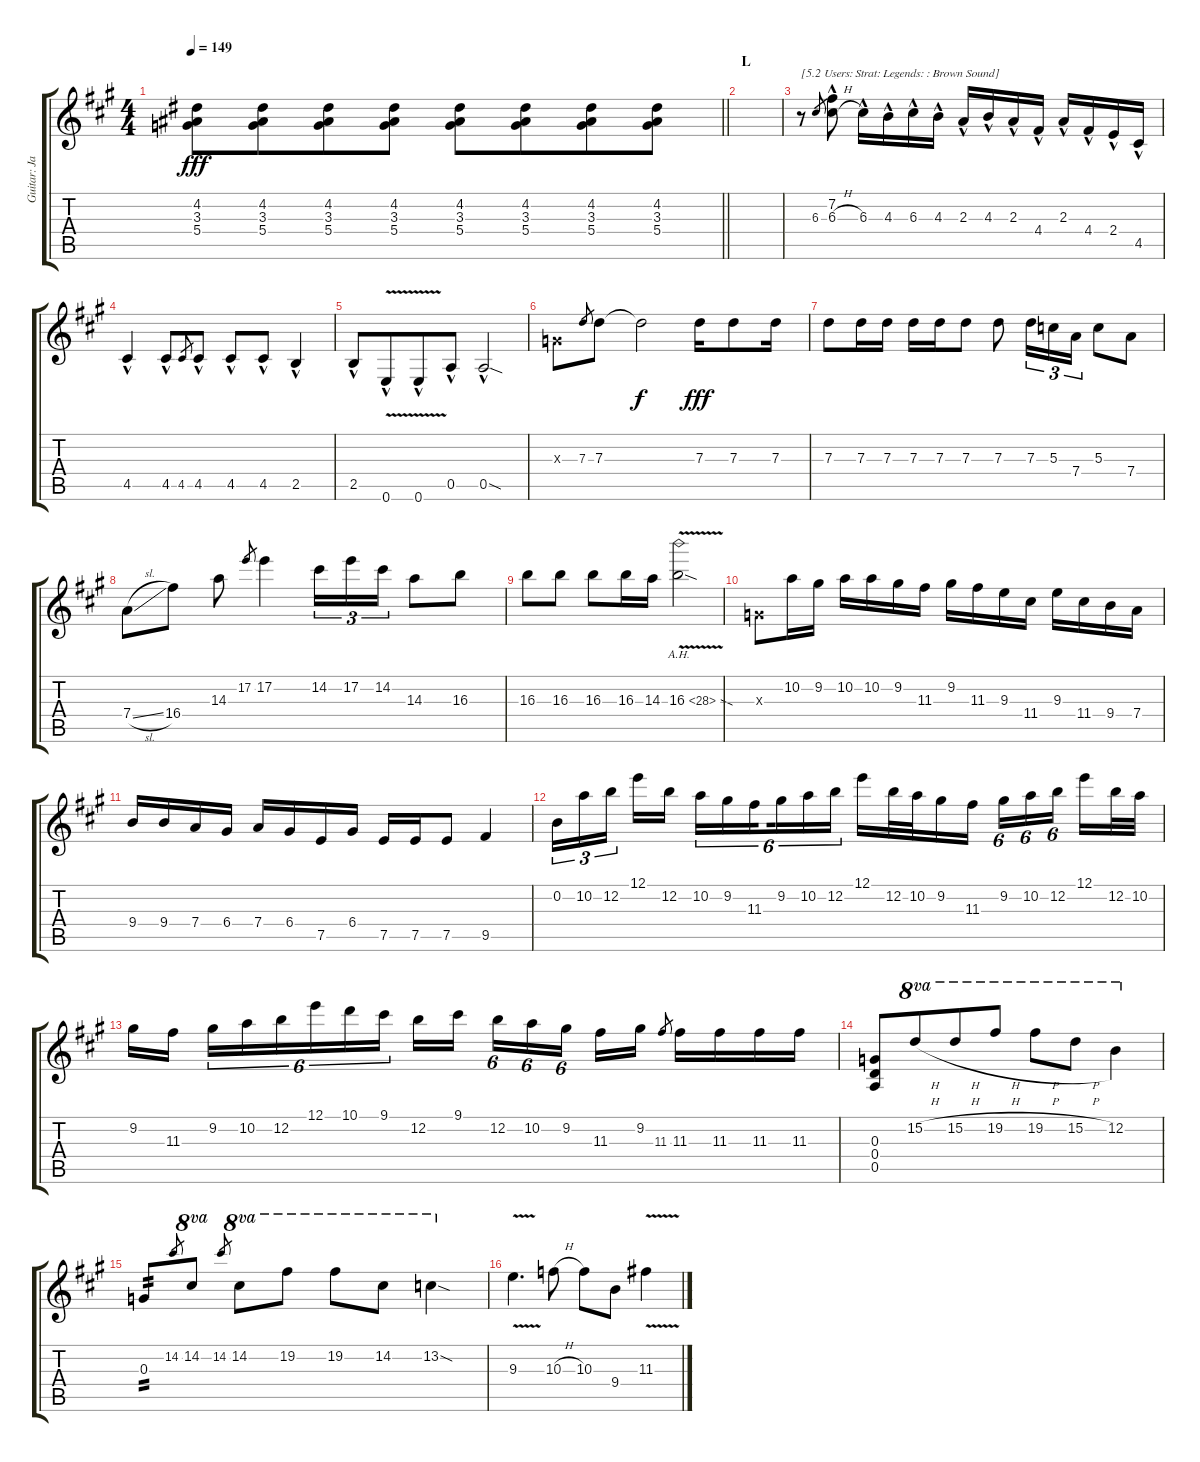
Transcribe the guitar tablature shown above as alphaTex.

\track ("Guitar: Jake" "Guitar: Ja") {instrument overdrivenguitar}
\staff {score tabs}
\tuning (E4 B3 G3 D3 A2 E2) {hide}
\ts (4 4)
\tempo 149
\clef g2
\barLineRight lightlight
\ks a
(4.2 3.3 5.4).8{dy fff} (4.2 3.3 5.4).8{beam merge} (4.2 3.3 5.4).8 (4.2 3.3 5.4).8 (4.2 3.3 5.4).8 (4.2 3.3 5.4).8{beam merge} (4.2 3.3 5.4).8 (4.2 3.3 5.4).8 |
\section ("" "L")
|
r.8{txt "[5.2 Users: Strat: Legends: : Brown Sound]" volume 16 instrument overdrivenguitar} 6.3.8{gr} (7.2{hac} 6.3{h hac}).8 6.3{hac}.16 4.3{hac}.16 6.3{hac}.16 4.3{hac}.16 2.3{hac}.16 4.3{hac}.16 2.3{hac}.16 4.4{hac}.16 2.3{hac}.16 4.4{hac}.16 2.4{hac}.16 4.5{hac}.16 |
4.5{hac}.4 4.5{hac}.8 4.5.8{gr} 4.5{hac}.8 4.5{hac}.8 4.5{hac}.8 2.5{hac}.4 |
2.5{hac}.8 0.6{v hac}.8{beam merge} 0.6{v hac}.8 0.5{hac}.8 0.5{sod hac}.2 |
0.3{x}.8 7.3.8{gr} 7.3.8 7.3{t}.2{dy f} 7.3.16{dy fff} 7.3.8 7.3.16 |
7.3.8 7.3.16 7.3.16 7.3.16 7.3.16 7.3.8 7.3.8 7.3.16{tu (3 2)} 5.3.16{tu (3 2)} 7.4.16{tu (3 2)} 5.3.8 7.4.8 |
7.4{sl}.8 16.4.8 14.3.8 17.2.8{gr} 17.2.4 14.2.16{tu (3 2)} 17.2.16{tu (3 2)} 14.2.16{tu (3 2)} 14.3.8 16.3.8 |
16.3.8 16.3.8 16.3.8 16.3.16 14.3.16 16.3{ah 12 v sod}.2 |
0.3{x}.8 10.2.16 9.2.16 10.2.16 10.2.16 9.2.16 11.3.16 9.2.16 11.3.16 9.3.16 11.4.16 9.3.16 11.4.16 9.4.16 7.4.16 |
9.4.16 9.4.16 7.4.16 6.4.16 7.4.16 6.4.16 7.5.16 6.4.16 7.5.16 7.5.16 7.5.8 9.5.4 |
0.2.16{tu (3 2)} 10.2.16{tu (3 2)} 12.2.16{tu (3 2) beam splitsecondary} 12.1.16 12.2.16 10.2.16{tu (6 4)} 9.2.16{tu (6 4)} 11.3.16{tu (6 4) beam splitsecondary} 9.2.16{tu (6 4)} 10.2.16{tu (6 4)} 12.2.16{tu (6 4)} 12.1.16 12.2.32 10.2.32 9.2.16 11.3.16 9.2.16{tu (6 4)} 10.2.16{tu (6 4)} 12.2.16{tu (6 4) beam splitsecondary} 12.1.16 12.2.32 10.2.32 |
9.2.16 11.3.16{beam splitsecondary} 9.2.16{tu (6 4)} 10.2.16{tu (6 4)} 12.2.16{tu (6 4)} 12.1.16{tu (6 4)} 10.1.16{tu (6 4)} 9.1.16{tu (6 4) beam splitsecondary} 12.2.16 9.1.16 12.2.16{tu (6 4)} 10.2.16{tu (6 4)} 9.2.16{tu (6 4) beam splitsecondary} 11.3.16 9.2.16 11.3.8{gr} 11.3.16 11.3.16 11.3.16 11.3.16 |
(0.3 0.4 0.5).8 15.2{h}.8{ot 8va beam merge} 15.2{h}.8{ot 8va} 19.2{h}.8{ot 8va} 19.2{h}.8{ot 8va} 15.2{h}.8{ot 8va} 12.2.4{ot 8va} |
0.3.8{tp 2} 14.2.8{gr} 14.2.8{ot 8va} 14.2.8{gr beam merge} 14.2.8{ot 8va} 19.2.8{ot 8va} 19.2.8{ot 8va} 14.2.8{ot 8va} 13.2{sod}.4{ot 8va} |
9.3{v}.4{d} 10.3{h}.8 10.3.8 9.4.8 11.3{v}.4
